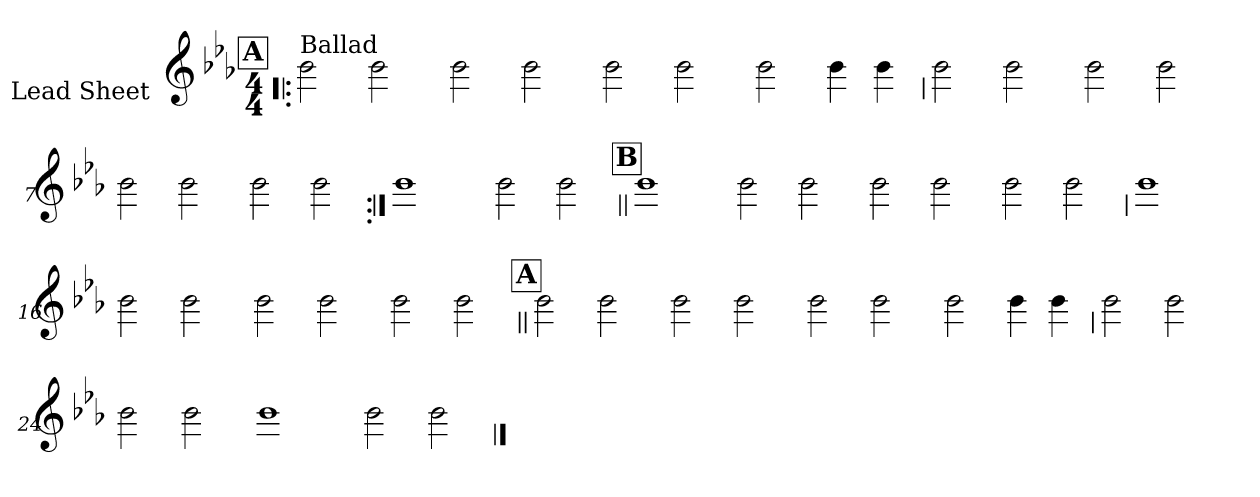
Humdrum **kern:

**kern
*part1
*staff1
*I"Lead Sheet
*stria0
*clefG2
*k[b-e-a-]
*E-:
*M4/4
!!LO:REH:place=s1:a:t=A
=1!|:
!LO:TX:a:t=Ballad
2b-
2b-
=2-
2b-
2b-
=3-
2b-
2b-
=4-
2b-
4b-
4b-
!!LO:LB:g=z
=5
2b-
2b-
=6-
2b-
2b-
=7-
2b-
2b-
=8-
2b-
2b-
!!LO:LB:g=z
=9:|!
1b-
=10-
2b-
2b-
!!LO:LB:g=z
!!LO:REH:place=s1:a:t=B
=11||
1b-
=12-
2b-
2b-
=13-
2b-
2b-
=14-
2b-
2b-
!!LO:LB:g=z
=15
1b-
=16-
2b-
2b-
=17-
2b-
2b-
=18-
2b-
2b-
!!LO:LB:g=z
!!LO:REH:place=s1:a:t=A
=19||
2b-
2b-
=20-
2b-
2b-
=21-
2b-
2b-
=22-
2b-
4b-
4b-
!!LO:LB:g=z
=23
2b-
2b-
=24-
2b-
2b-
=25-
1b-
=26-
2b-
2b-
==
*-
